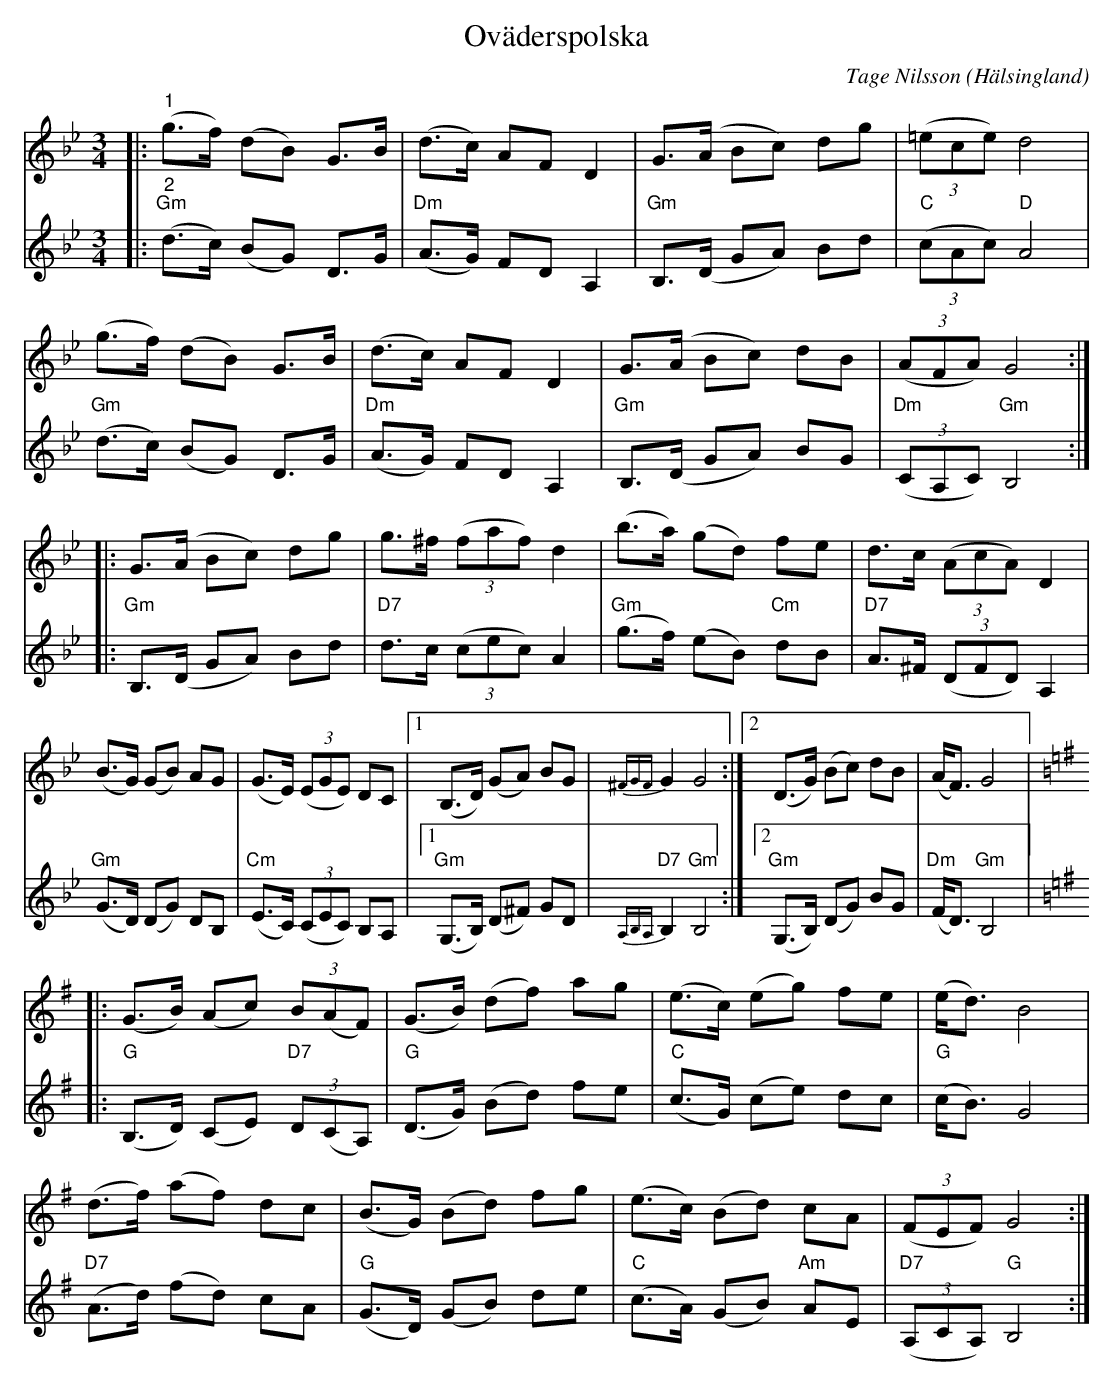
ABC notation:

X:1
T:Oväderspolska
C:Tage Nilsson
O:Hälsingland
L:1/8
M:3/4
K:Gm
V:1
|:"^1" (g>f) (dB) G>B | (d>c) AF D2 | G>(A Bc) dg | (3(=ece) d4 |
 (g>f) (dB) G>B | (d>c) AF D2 | G>(A Bc) dB | (3(AFA) G4 ::
 G>(A Bc) dg | g>^f (3(faf) d2 | (b>a) (gd) fe | d>c (3(AcA) D2 |
(B>G) (GB) AG | (G>E) (3(EGE) DC |1 (B,>D) (GA) BG |{^FGF} G2 G4 :|2 (D>G) (Bc) dB | (A<F) G4 |:
[K:G] (G>B) (Ac) (3B(AF) | (G>B) (df) ag | (e>c) (eg) fe | (e<d) B4 |
(d>f) (af) dc | (B>G) (Bd) fg | (e>c) (Bd) cA | (3(FEF) G4 :|
V:2
|:"^2""Gm" (d>c) (BG) D>G | "Dm" (A>G) FD A,2 |"Gm" B,>(D GA) Bd |"C" (3(cAc)"D" A4 |
"Gm" (d>c) (BG) D>G |"Dm" (A>G) FD A,2 |"Gm" B,>(D GA) BG |"Dm" (3(CA,C) "Gm" B,4 ::
"Gm" B,>(D GA) Bd |"D7" d>c (3(cec) A2 | "Gm" (g>f) (eB)"Cm" dB |"D7" A>^F (3(DFD) A,2 |
"Gm" (G>D) (DG) DB, |"Cm" (E>C) (3(CEC) B,A, |1 "Gm" (G,>B,) (D^F) GD |"D7"{A,B,A,} B,2 "Gm" B,4 :|2"Gm" (G,>B,) (DG) BG | "Dm" (F<D)"Gm" B,4 |:
[K:G]"G" (B,>D) (CE)"D7" (3D(CA,) |"G" (D>G) (Bd) fe | "C" (c>G) (ce) dc |"G" (c<B) G4 |
"D7" (A>d) (fd) cA |"G" (G>D) (GB) de | "C" (c>A) (GB)"Am" AE |"D7" (3(A,CA,)"G" B,4 :|
